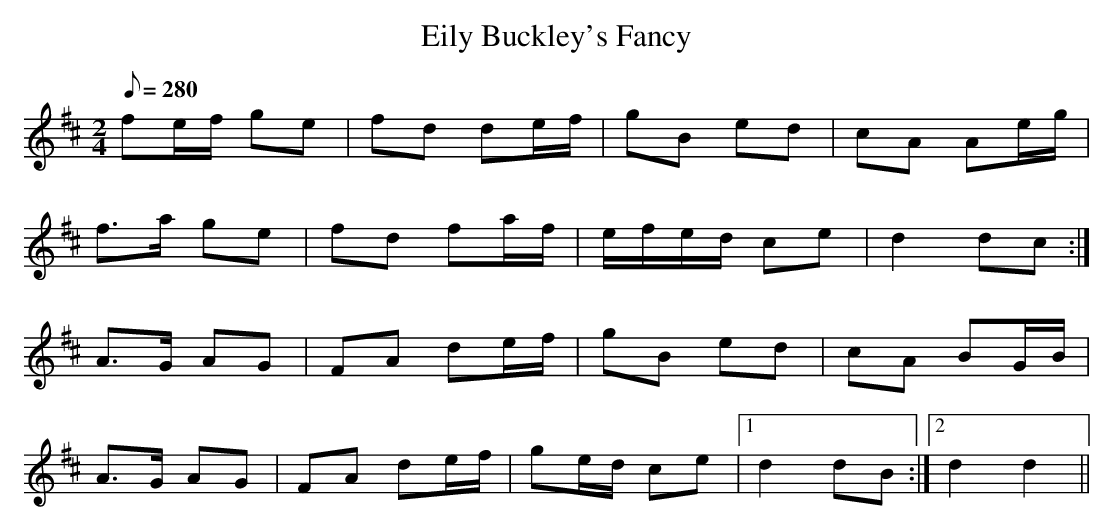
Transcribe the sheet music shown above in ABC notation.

X:1
T: Eily Buckley's Fancy
L: 1/8
M: 2/4
Q: 280
K: D
fe/f/ ge|fd de/f/|gB ed|cA Ae/g/|
f>a ge|fd fa/f/|e/f/e/d/ ce|d2 dc :|
A>G AG|FA de/f/|gB ed|cA BG/B/|
A>G AG|FA de/f/|ge/d/ ce|1 d2 dB :|2\
d2 d2||
